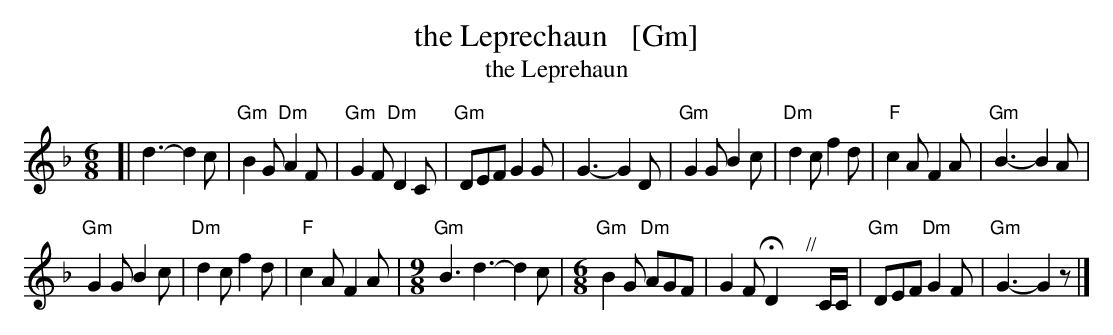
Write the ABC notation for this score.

X:1
T: the Leprechaun   [Gm]
T: the Leprehaun
M: 6/8
L: 1/8
K: Gdor
[|\
d3- d2c |\
"Gm"B2G "Dm"A2F | "Gm"G2F "Dm"D2C | "Gm"DEF G2G | G3- G2 D |\
"Gm"G2G B2c | "Dm"d2c f2d | "F"c2A F2A | "Gm"B3- B2A |
"Gm"G2G B2c | "Dm"d2c f2d | "F"c2A F2A |[M:9/8] "Gm"B3 d3- d2c |[M:6/8]\
"Gm"B2G "Dm"AGF | G2F HD2 y"^//"y C/C/ | "Gm"DEF "Dm"G2F | "Gm"G3- G2z |]
